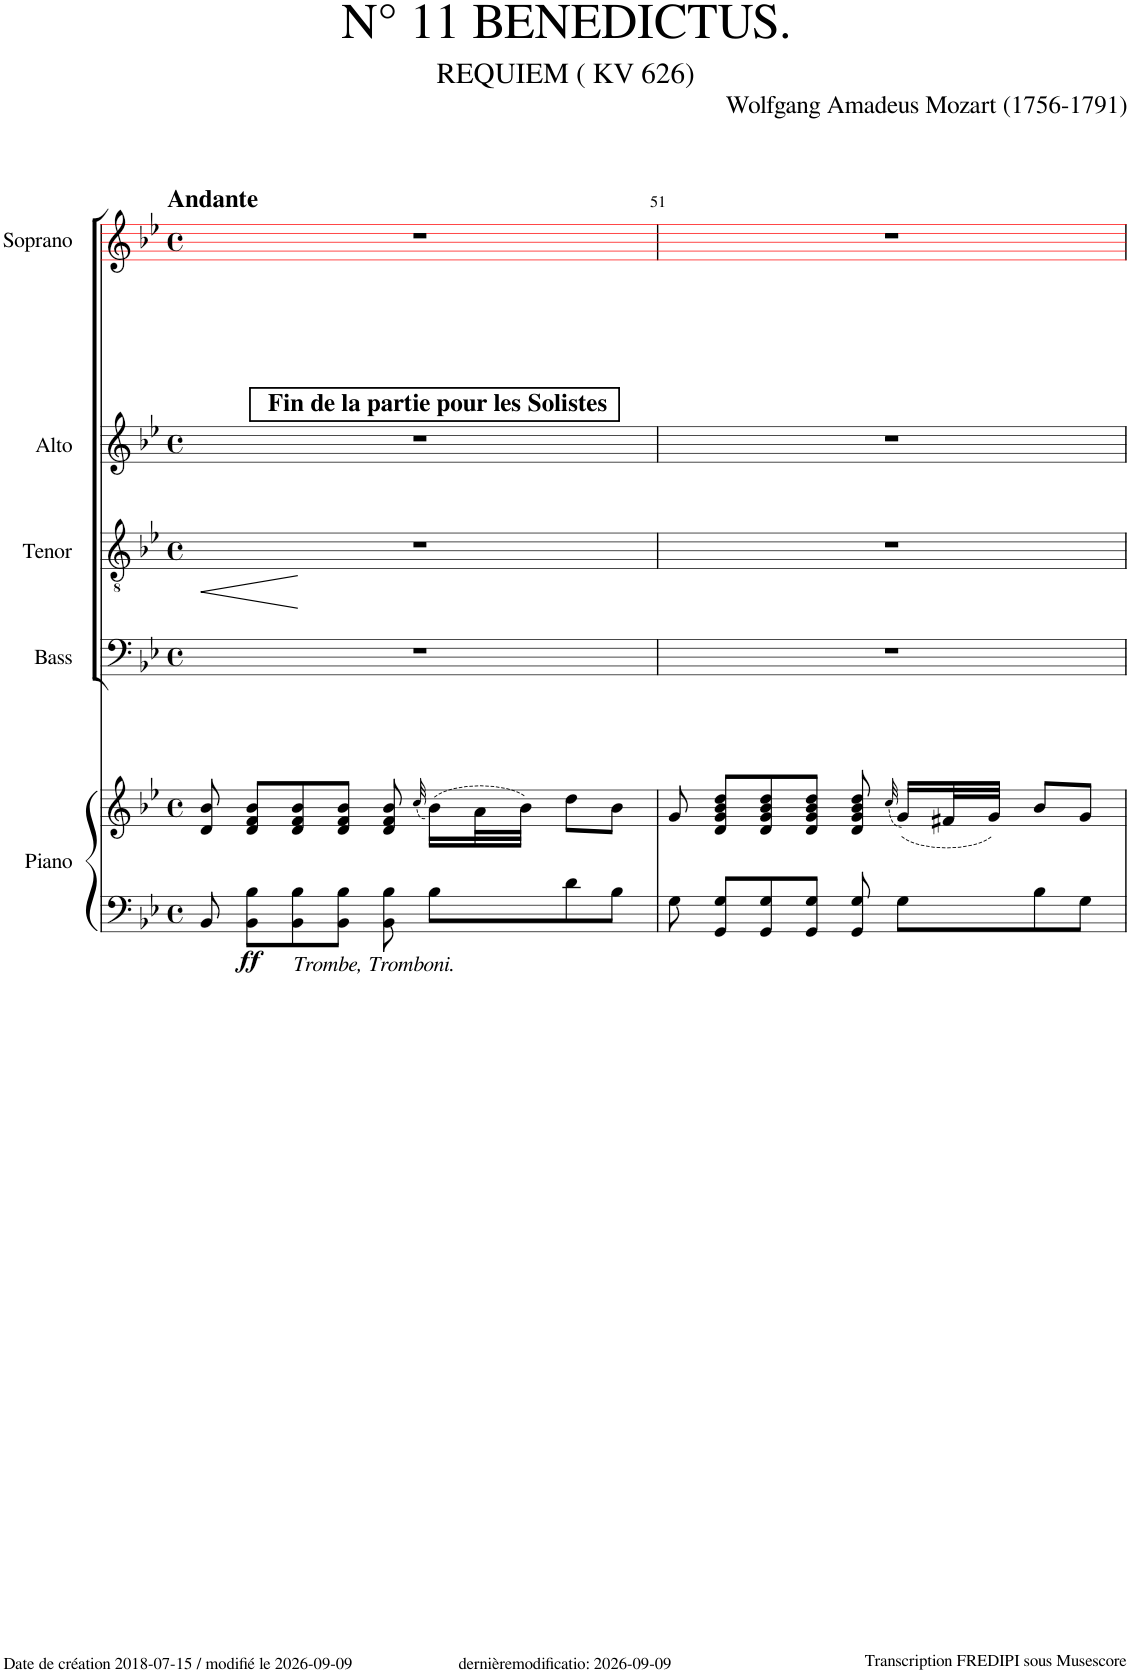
**kern	**kern	**dynam	**kern	**kern	**dynam	**kern	**kern
*part5	*part5	*part5	*part4	*part3	*part3	*part2	*part1
*staff6	*staff5	*staff5/6	*staff4	*staff3	*staff3	*staff2	*staff1
*I"Piano	*	*	*I"Bass	*I"Tenor	*	*I"Alto	*I"Soprano
*I'Pno	*	*	*	*	*	*	*
*	*	*	*	*	*	*	*stria5
*clefF4	*clefG2	*	*clefF4	*clefGv2	*	*clefG2	*clefG2
*	*	*	*	*	*	*	*ITrd1c2
*k[b-e-]	*k[b-e-]	*	*k[b-e-]	*k[b-e-]	*	*k[b-e-]	*k[b-e-]
*M4/4	*M4/4	*	*M4/4	*M4/4	*	*M4/4	*M4/4
*met(c)	*met(c)	*	*met(c)	*met(c)	*	*met(c)	*met(c)
=50	=50	=50	=50	=50	=50	=50	=50
!	!	!	!	!	!	!	!LO:TX:a:B:t=Andante
!	!	!	!	!	!	!	!LO:TX:b:B:t=Fin de la partie pour les Solistes
!	!	!	!	!	!LO:HP:b	!	!
8BB-/	8d/ 8b-/	.	1r	1r	<	1r	1r
!	!	!LO:DY:b=2	!	!	!	!	!
8BB-\ 8B-\L	8d/ 8f/ 8b-/L	ff	.	.	.	.	.
!LO:TX:b:i:t=Trombe, Tromboni.	!	!	!	!	!	!	!
8BB-\ 8B-\	8d/ 8f/ 8b-/	.	.	.	.	.	.
8BB-\ 8B-\J	8d/ 8f/ 8b-/J	.	.	.	.	.	.
8BB-\ 8B-\	8d/ 8f/ 8b-/	.	.	.	.	.	.
.	(32qcc/	.	.	.	.	.	.
8B-'\L	(16b-\LL)	.	.	.	.	.	.
.	32a\L	.	.	.	.	.	.
.	32b-\JJJ)	.	.	.	.	.	.
8d'\	8dd'\L	.	.	.	.	.	.
8B-'\J	8b-'\J	.	.	.	.	.	.
.	.	.	.	.	[	.	.
=51	=51	=51	=51	=51	=51	=51	=51
8G\	8g/	.	1r	1r	.	1r	1r
8GG/ 8G/L	8d/ 8g/ 8b-/ 8dd/L	.	.	.	.	.	.
8GG/ 8G/	8d/ 8g/ 8b-/ 8dd/	.	.	.	.	.	.
8GG/ 8G/J	8d/ 8g/ 8b-/ 8dd/J	.	.	.	.	.	.
8GG/ 8G/	8d/ 8g/ 8b-/ 8dd/	.	.	.	.	.	.
.	(32qcc/	.	.	.	.	.	.
8G'\L	(16g/LL)	.	.	.	.	.	.
.	32f#X/L	.	.	.	.	.	.
.	32g/JJJ)	.	.	.	.	.	.
8B-'\	8b-'/L	.	.	.	.	.	.
8G'\J	8g'/J	.	.	.	.	.	.
=	=	=	=	=	=	=	=
*-	*-	*-	*-	*-	*-	*-	*-
